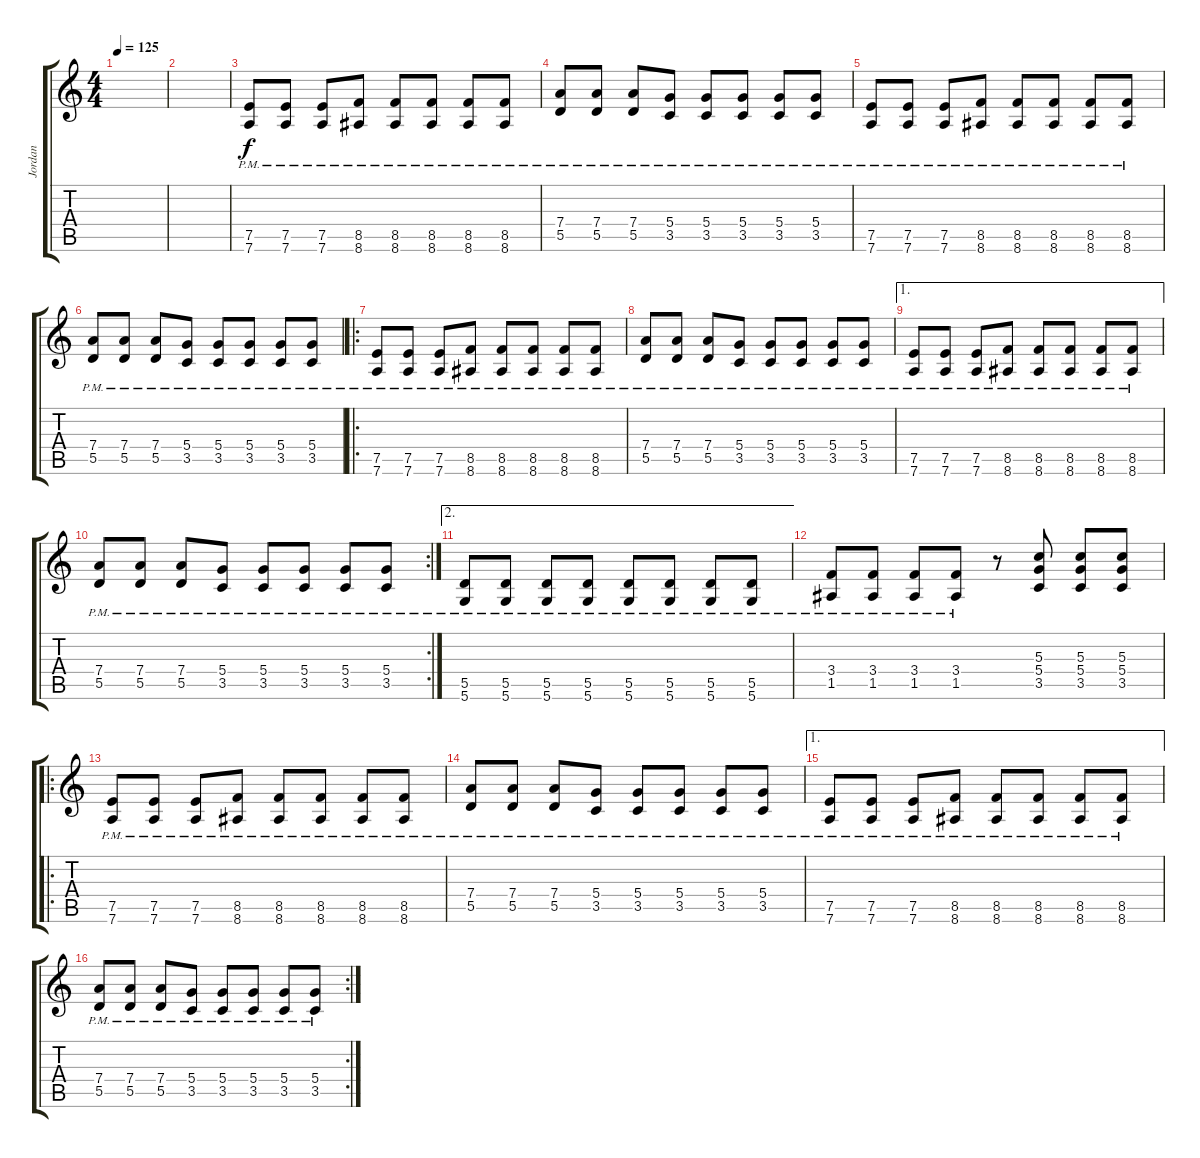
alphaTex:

\track ("Jordan" "Jordan") {instrument distortionguitar}
\staff {score tabs}
\tuning (E4 B3 G3 D3 A2 D2) {hide}
\ts (4 4)
\tempo 125
\clef g2
\ks c
|
|
(7.5{pm} 7.6{pm}).8 (7.5{pm} 7.6{pm}).8 (7.5{pm} 7.6{pm}).8 (8.5{pm} 8.6{pm}).8 (8.5{pm} 8.6{pm}).8 (8.5{pm} 8.6{pm}).8 (8.5{pm} 8.6{pm}).8 (8.5{pm} 8.6{pm}).8 |
(7.4{pm} 5.5{pm}).8 (7.4{pm} 5.5{pm}).8 (7.4{pm} 5.5{pm}).8 (5.4{pm} 3.5{pm}).8 (5.4{pm} 3.5{pm}).8 (5.4{pm} 3.5{pm}).8 (5.4{pm} 3.5{pm}).8 (5.4{pm} 3.5{pm}).8 |
(7.5{pm} 7.6{pm}).8 (7.5{pm} 7.6{pm}).8 (7.5{pm} 7.6{pm}).8 (8.5{pm} 8.6{pm}).8 (8.5{pm} 8.6{pm}).8 (8.5{pm} 8.6{pm}).8 (8.5{pm} 8.6{pm}).8 (8.5{pm} 8.6{pm}).8 |
(7.4{pm} 5.5{pm}).8 (7.4{pm} 5.5{pm}).8 (7.4{pm} 5.5{pm}).8 (5.4{pm} 3.5{pm}).8 (5.4{pm} 3.5{pm}).8 (5.4{pm} 3.5{pm}).8 (5.4{pm} 3.5{pm}).8 (5.4{pm} 3.5{pm}).8 |
\ro
(7.5{pm} 7.6{pm}).8 (7.5{pm} 7.6{pm}).8 (7.5{pm} 7.6{pm}).8 (8.5{pm} 8.6{pm}).8 (8.5{pm} 8.6{pm}).8 (8.5{pm} 8.6{pm}).8 (8.5{pm} 8.6{pm}).8 (8.5{pm} 8.6{pm}).8 |
(7.4{pm} 5.5{pm}).8 (7.4{pm} 5.5{pm}).8 (7.4{pm} 5.5{pm}).8 (5.4{pm} 3.5{pm}).8 (5.4{pm} 3.5{pm}).8 (5.4{pm} 3.5{pm}).8 (5.4{pm} 3.5{pm}).8 (5.4{pm} 3.5{pm}).8 |
\ae 1
(7.5{pm} 7.6{pm}).8 (7.5{pm} 7.6{pm}).8 (7.5{pm} 7.6{pm}).8 (8.5{pm} 8.6{pm}).8 (8.5{pm} 8.6{pm}).8 (8.5{pm} 8.6{pm}).8 (8.5{pm} 8.6{pm}).8 (8.5{pm} 8.6{pm}).8 |
\rc 2
(7.4{pm} 5.5{pm}).8 (7.4{pm} 5.5{pm}).8 (7.4{pm} 5.5{pm}).8 (5.4{pm} 3.5{pm}).8 (5.4{pm} 3.5{pm}).8 (5.4{pm} 3.5{pm}).8 (5.4{pm} 3.5{pm}).8 (5.4{pm} 3.5{pm}).8 |
\ae 2
(5.5{pm} 5.6{pm}).8 (5.5{pm} 5.6{pm}).8 (5.5{pm} 5.6{pm}).8 (5.5{pm} 5.6{pm}).8 (5.5{pm} 5.6{pm}).8 (5.5{pm} 5.6{pm}).8 (5.5{pm} 5.6{pm}).8 (5.5{pm} 5.6{pm}).8 |
(3.4{pm} 1.5{pm}).8 (3.4{pm} 1.5{pm}).8 (3.4{pm} 1.5{pm}).8 (3.4{pm} 1.5{pm}).8 r.8 (5.3 5.4 3.5).8 (5.3 5.4 3.5).8 (5.3 5.4 3.5).8 |
\ro
(7.5{pm} 7.6{pm}).8 (7.5{pm} 7.6{pm}).8 (7.5{pm} 7.6{pm}).8 (8.5{pm} 8.6{pm}).8 (8.5{pm} 8.6{pm}).8 (8.5{pm} 8.6{pm}).8 (8.5{pm} 8.6{pm}).8 (8.5{pm} 8.6{pm}).8 |
(7.4{pm} 5.5{pm}).8 (7.4{pm} 5.5{pm}).8 (7.4{pm} 5.5{pm}).8 (5.4{pm} 3.5{pm}).8 (5.4{pm} 3.5{pm}).8 (5.4{pm} 3.5{pm}).8 (5.4{pm} 3.5{pm}).8 (5.4{pm} 3.5{pm}).8 |
\ae 1
(7.5{pm} 7.6{pm}).8 (7.5{pm} 7.6{pm}).8 (7.5{pm} 7.6{pm}).8 (8.5{pm} 8.6{pm}).8 (8.5{pm} 8.6{pm}).8 (8.5{pm} 8.6{pm}).8 (8.5{pm} 8.6{pm}).8 (8.5{pm} 8.6{pm}).8 |
\rc 2
(7.4{pm} 5.5{pm}).8 (7.4{pm} 5.5{pm}).8 (7.4{pm} 5.5{pm}).8 (5.4{pm} 3.5{pm}).8 (5.4{pm} 3.5{pm}).8 (5.4{pm} 3.5{pm}).8 (5.4{pm} 3.5{pm}).8 (5.4{pm} 3.5{pm}).8
